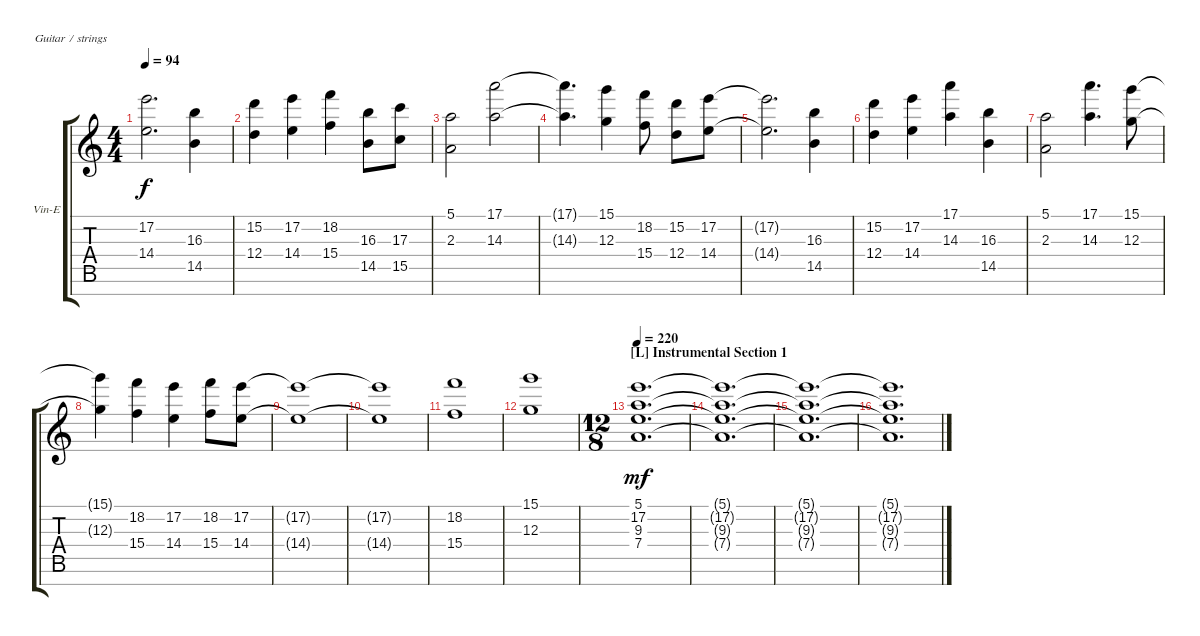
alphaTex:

\defaultSystemsLayout 4
\bracketExtendMode groupsimilarinstruments
\firstSystemTrackNameOrientation horizontal
\otherSystemsTrackNameOrientation horizontal
\track ("Violin Ensemble" "Vin-E") {instrument electricguitarclean}
\staff {score tabs}
\tuning (E4 B3 G3 D3 A2 E2 B1)
\ts (4 4)
\tempo 94
\clef g2
\ks c
(17.2{t} 14.4{t}).2{d dy f} (14.5 16.3).4 |
(15.2 12.4).4 (14.4 17.2).4 (18.2 15.4).4 (14.5 16.3).8 (17.3 15.5).8 |
(2.3 5.1).2 (17.1 14.3).2 |
(14.3{t} 17.1{t}).4{d} (15.1 12.3).4 (15.4 18.2).8 (15.2 12.4).8 (14.4 17.2).8 |
(17.2{t} 14.4{t}).2{d} (14.5 16.3).4 |
(15.2 12.4).4 (14.4 17.2).4 (17.1 14.3).4 (16.3 14.5).4 |
(5.1 2.3).2 (14.3 17.1).4{d} (15.1 12.3).8 |
(12.3{t} 15.1{t}).4 (18.2 15.4).4 (14.4 17.2).4 (18.2 15.4).8 (14.4 17.2).8 |
(17.2{t} 14.4{t}).1 |
(14.4{t} 17.2{t}).1 |
(18.2 15.4).1 |
(12.3 15.1).1 |
\ts (12 8)
\section ("L" "Instrumental Section 1")
\tempo 220
(17.2 5.1 9.3 7.4).1{d dy mf} |
(7.4{t} 9.3{t} 17.2{t} 5.1{t}).1{d} |
(5.1{t} 17.2{t} 9.3{t} 7.4{t}).1{d} |
(7.4{t} 9.3{t} 17.2{t} 5.1{t}).1{d}
